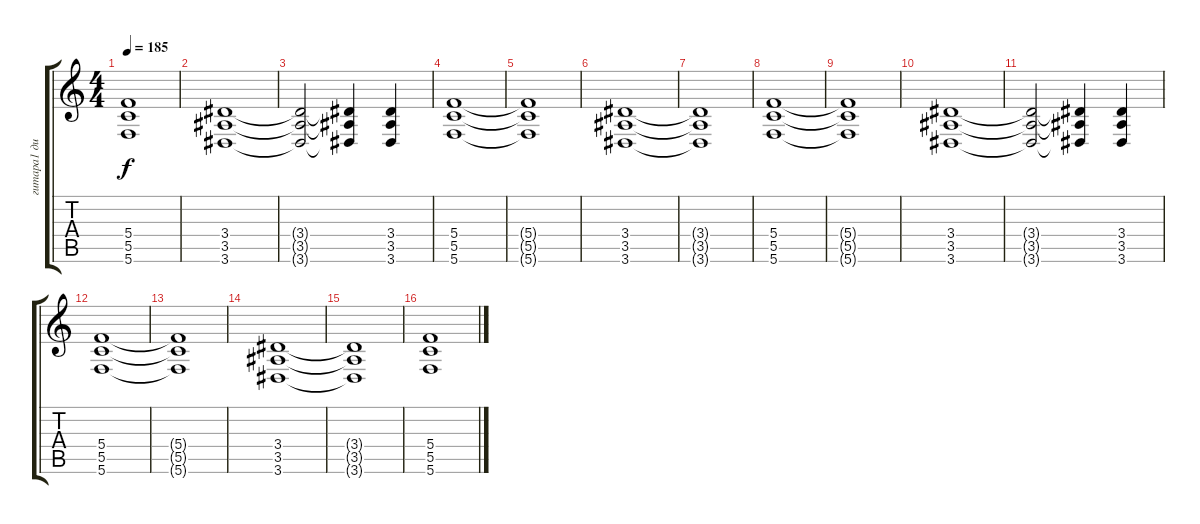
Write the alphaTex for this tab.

\track ("гитара1 дист" "гитара1 ди") {instrument distortionguitar}
\staff {score tabs}
\tuning (D4 A3 F3 C3 G2 C2) {hide}
\ts (4 4)
\tempo 185
\clef g2
\ks c
(5.4{t} 5.5{t} 5.6{t}).1{dy f} |
(3.4 3.5 3.6).1 |
(3.4{t} 3.5{t} 3.6{t}).2 (3.4{t} 3.5{t} 3.6{t}).4 (3.4 3.5 3.6).4 |
(5.4 5.5 5.6).1 |
(5.4{t} 5.5{t} 5.6{t}).1 |
(3.4 3.5 3.6).1 |
(3.4{t} 3.5{t} 3.6{t}).1 |
(5.4 5.5 5.6).1 |
(5.4{t} 5.5{t} 5.6{t}).1 |
(3.4 3.5 3.6).1 |
(3.4{t} 3.5{t} 3.6{t}).2 (3.4{t} 3.5{t} 3.6{t}).4 (3.4 3.5 3.6).4 |
(5.4 5.5 5.6).1 |
(5.4{t} 5.5{t} 5.6{t}).1 |
(3.4 3.5 3.6).1 |
(3.4{t} 3.5{t} 3.6{t}).1 |
(5.4 5.5 5.6).1
